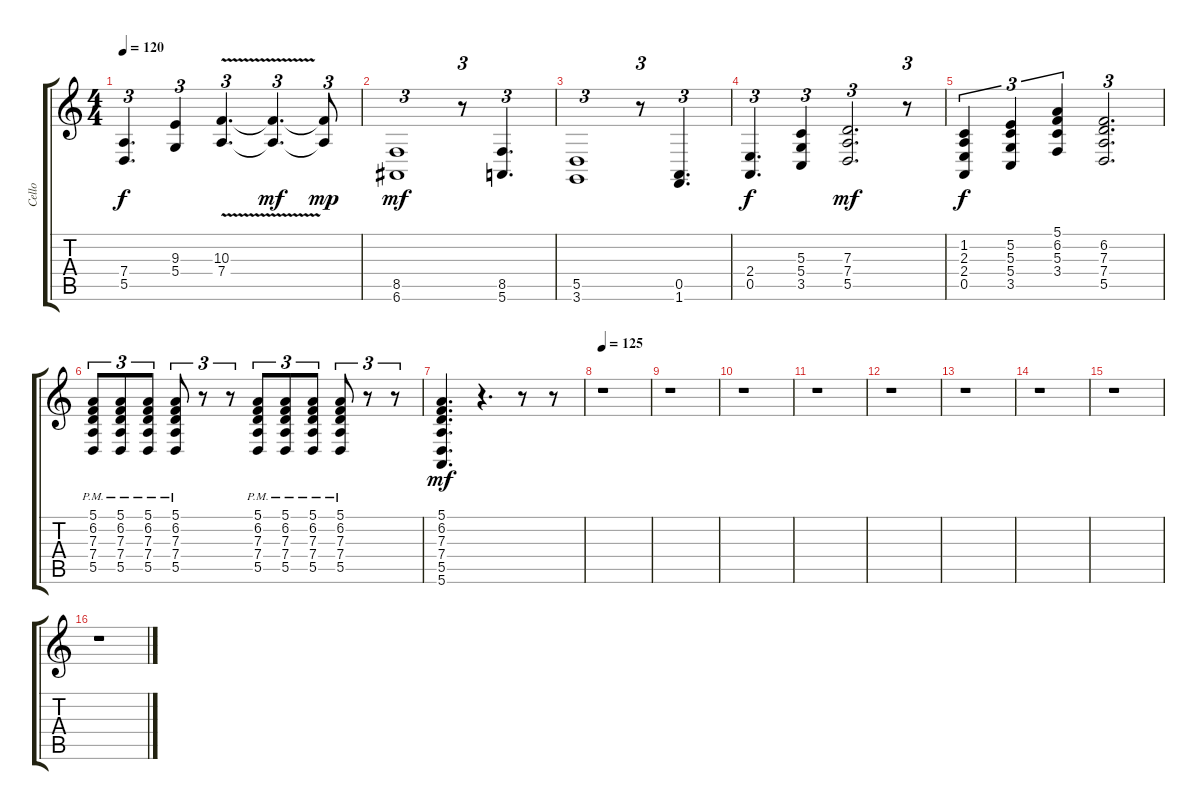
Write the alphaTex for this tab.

\track ("Cello" "Cello") {instrument cello}
\staff {score tabs}
\tuning (E4 B3 G3 D3 A2 E2) {hide}
\ts (4 4)
\tempo 120
\clef g2
\ks c
(7.4 5.5).4{d tu (3 2) dy f} (9.3 5.4).4{tu (3 2)} (10.3{v} 7.4{v}).4{d tu (3 2)} (10.3{t} 7.4{t}).4{d tu (3 2) dy mf} (10.3{t} 7.4{t}).8{tu (3 2) dy mp} |
(8.5 6.6).1{tu (3 2) dy mf} r.8{tu (3 2)} (8.5 5.6).4{d tu (3 2)} |
(5.5 3.6).1{tu (3 2)} r.8{tu (3 2)} (0.5 1.6).4{d tu (3 2)} |
(2.4 0.5).4{d tu (3 2) dy f} (5.3 5.4 3.5).4{tu (3 2)} (7.3 7.4 5.5).2{d tu (3 2) dy mf} r.8{tu (3 2)} |
(1.2 2.3 2.4 0.5).4{tu (3 2) dy f} (5.2 5.3 5.4 3.5).4{tu (3 2)} (5.1 6.2 5.3 3.4).4{tu (3 2)} (6.2 7.3 7.4 5.5).2{d tu (3 2)} |
(5.1{pm} 6.2 7.3 7.4 5.5).8{tu (3 2)} (5.1{pm} 6.2 7.3 7.4 5.5).8{tu (3 2)} (5.1{pm} 6.2 7.3 7.4 5.5).8{tu (3 2)} (5.1{pm} 6.2 7.3 7.4 5.5).8{tu (3 2)} r.8{tu (3 2)} r.8{tu (3 2)} (5.1{pm} 6.2 7.3 7.4 5.5).8{tu (3 2)} (5.1{pm} 6.2 7.3 7.4 5.5).8{tu (3 2)} (5.1{pm} 6.2 7.3 7.4 5.5).8{tu (3 2)} (5.1{pm} 6.2 7.3 7.4 5.5).8{tu (3 2)} r.8{tu (3 2)} r.8{tu (3 2)} |
(5.1 6.2 7.3 7.4 5.5 5.6).4{d dy mf} r.4{d} r.8 r.8 |
\tempo 125
r.1 |
r.1 |
r.1 |
r.1 |
r.1 |
r.1 |
r.1 |
r.1 |
r.1
